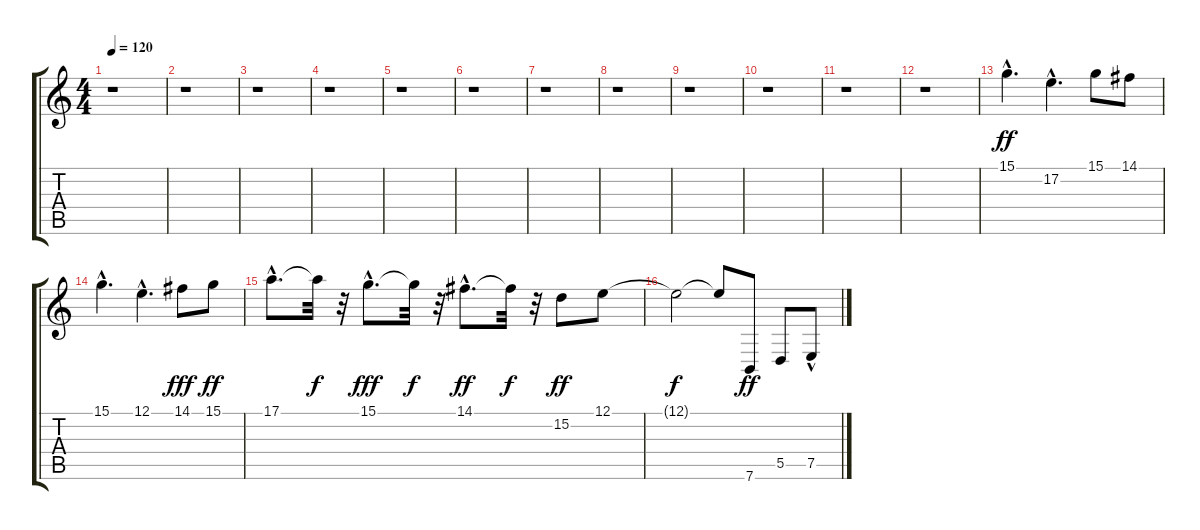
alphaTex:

\track "" {instrument fx8scifi}
\staff {score tabs}
\tuning (E4 B3 G3 D3 A2 E2) {hide}
\ts (4 4)
\tempo 120
\clef g2
\ks c
r.1{dy ff} |
r.1 |
r.1 |
r.1 |
r.1 |
r.1 |
r.1 |
r.1 |
r.1 |
r.1 |
r.1 |
r.1 |
15.1{hac}.4{d} 17.2{hac}.4{d} 15.1.8 14.1.8 |
15.1{hac}.4{d} 12.1{hac}.4{d} 14.1.8{dy fff} 15.1.8{dy ff} |
17.1{hac}.8{d} 17.1{t}.32{dy f} r.32 15.1{hac}.8{d dy fff} 15.1{t}.32{dy f} r.32 14.1{hac}.8{d dy ff} 14.1{t}.32{dy f} r.32 15.2.8{dy ff} 12.1.8 |
12.1{t}.2{dy f} 12.1{t}.8 7.6.8{dy ff} 5.5.8 7.5{hac}.8
